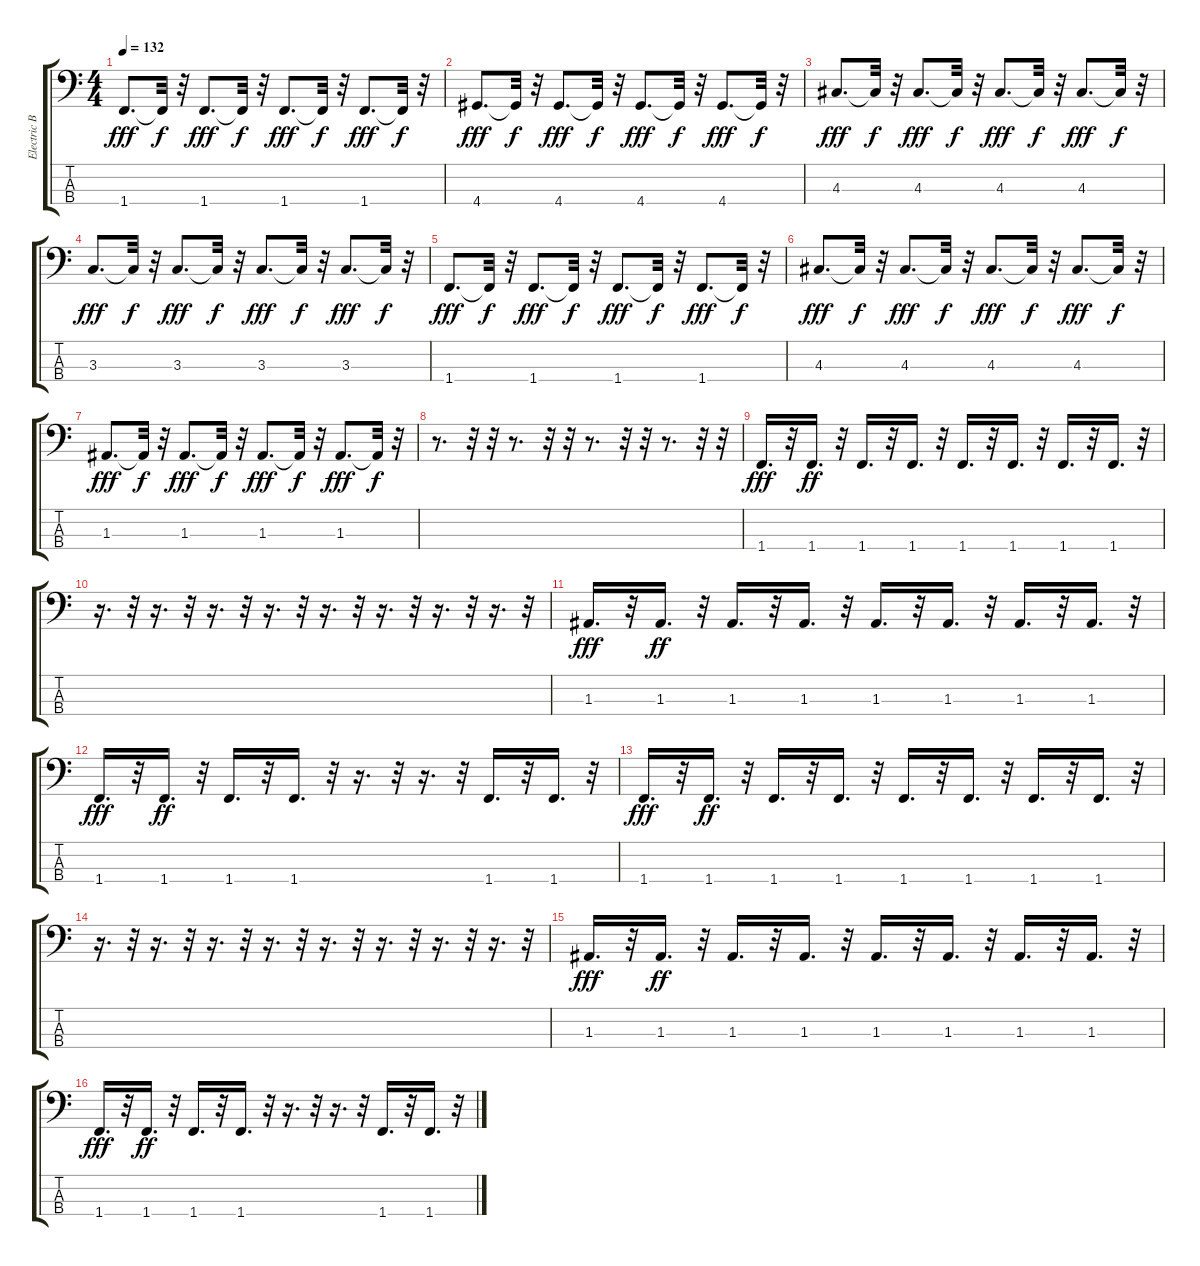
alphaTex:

\track ("Electric Bass" "Electric B") {instrument electricbassfinger}
\staff {score tabs}
\tuning (G2 D2 A1 E1) {hide}
\ts (4 4)
\tempo 132
\clef f4
\ks c
1.4.8{d dy fff} 1.4{t}.32{dy f} r.32 1.4.8{d dy fff} 1.4{t}.32{dy f} r.32 1.4.8{d dy fff} 1.4{t}.32{dy f} r.32 1.4.8{d dy fff} 1.4{t}.32{dy f} r.32 |
4.4.8{d dy fff} 4.4{t}.32{dy f} r.32 4.4.8{d dy fff} 4.4{t}.32{dy f} r.32 4.4.8{d dy fff} 4.4{t}.32{dy f} r.32 4.4.8{d dy fff} 4.4{t}.32{dy f} r.32 |
4.3.8{d dy fff} 4.3{t}.32{dy f} r.32 4.3.8{d dy fff} 4.3{t}.32{dy f} r.32 4.3.8{d dy fff} 4.3{t}.32{dy f} r.32 4.3.8{d dy fff} 4.3{t}.32{dy f} r.32 |
3.3.8{d dy fff} 3.3{t}.32{dy f} r.32 3.3.8{d dy fff} 3.3{t}.32{dy f} r.32 3.3.8{d dy fff} 3.3{t}.32{dy f} r.32 3.3.8{d dy fff} 3.3{t}.32{dy f} r.32 |
1.4.8{d dy fff} 1.4{t}.32{dy f} r.32 1.4.8{d dy fff} 1.4{t}.32{dy f} r.32 1.4.8{d dy fff} 1.4{t}.32{dy f} r.32 1.4.8{d dy fff} 1.4{t}.32{dy f} r.32 |
4.3.8{d dy fff} 4.3{t}.32{dy f} r.32 4.3.8{d dy fff} 4.3{t}.32{dy f} r.32 4.3.8{d dy fff} 4.3{t}.32{dy f} r.32 4.3.8{d dy fff} 4.3{t}.32{dy f} r.32 |
1.3.8{d dy fff} 1.3{t}.32{dy f} r.32 1.3.8{d dy fff} 1.3{t}.32{dy f} r.32 1.3.8{d dy fff} 1.3{t}.32{dy f} r.32 1.3.8{d dy fff} 1.3{t}.32{dy f} r.32 |
r.8{d} r.32 r.32 r.8{d} r.32 r.32 r.8{d} r.32 r.32 r.8{d} r.32 r.32 |
1.4.16{d dy fff} r.32 1.4.16{d dy ff} r.32 1.4.16{d} r.32 1.4.16{d} r.32 1.4.16{d} r.32 1.4.16{d} r.32 1.4.16{d} r.32 1.4.16{d} r.32 |
r.16{d} r.32 r.16{d} r.32 r.16{d} r.32 r.16{d} r.32 r.16{d} r.32 r.16{d} r.32 r.16{d} r.32 r.16{d} r.32 |
1.3.16{d dy fff} r.32 1.3.16{d dy ff} r.32 1.3.16{d} r.32 1.3.16{d} r.32 1.3.16{d} r.32 1.3.16{d} r.32 1.3.16{d} r.32 1.3.16{d} r.32 |
1.4.16{d dy fff} r.32 1.4.16{d dy ff} r.32 1.4.16{d} r.32 1.4.16{d} r.32 r.16{d} r.32 r.16{d} r.32 1.4.16{d} r.32 1.4.16{d} r.32 |
1.4.16{d dy fff} r.32 1.4.16{d dy ff} r.32 1.4.16{d} r.32 1.4.16{d} r.32 1.4.16{d} r.32 1.4.16{d} r.32 1.4.16{d} r.32 1.4.16{d} r.32 |
r.16{d} r.32 r.16{d} r.32 r.16{d} r.32 r.16{d} r.32 r.16{d} r.32 r.16{d} r.32 r.16{d} r.32 r.16{d} r.32 |
1.3.16{d dy fff} r.32 1.3.16{d dy ff} r.32 1.3.16{d} r.32 1.3.16{d} r.32 1.3.16{d} r.32 1.3.16{d} r.32 1.3.16{d} r.32 1.3.16{d} r.32 |
1.4.16{d dy fff} r.32 1.4.16{d dy ff} r.32 1.4.16{d} r.32 1.4.16{d} r.32 r.16{d} r.32 r.16{d} r.32 1.4.16{d} r.32 1.4.16{d} r.32
